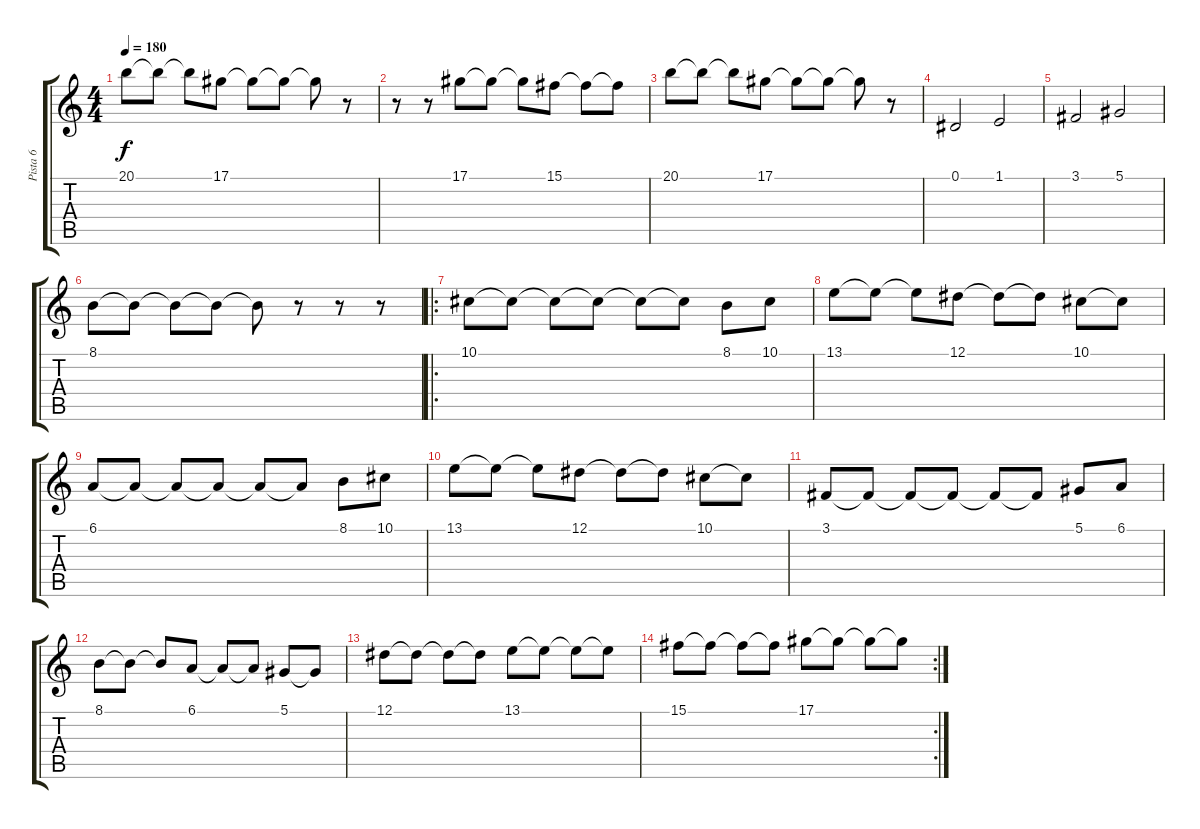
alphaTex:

\track ("Pista 6" "Pista 6") {instrument lead6voice}
\staff {score tabs}
\tuning (Eb4 Bb3 Gb3 Db3 Ab2 Eb2) {hide}
\ts (4 4)
\tempo 180
\clef g2
\ks c
20.1.8{dy f} 20.1{t}.8 20.1{t}.8 17.1.8 17.1{t}.8 17.1{t}.8 17.1{t}.8 r.8 |
r.8 r.8 17.1.8 17.1{t}.8 17.1{t}.8 15.1.8 15.1{t}.8 15.1{t}.8 |
20.1.8 20.1{t}.8 20.1{t}.8 17.1.8 17.1{t}.8 17.1{t}.8 17.1{t}.8 r.8 |
0.1.2 1.1.2 |
3.1.2 5.1.2 |
8.1.8 8.1{t}.8 8.1{t}.8 8.1{t}.8 8.1{t}.8 r.8 r.8 r.8 |
\ro
10.1.8 10.1{t}.8 10.1{t}.8 10.1{t}.8 10.1{t}.8 10.1{t}.8 8.1.8 10.1.8 |
13.1.8 13.1{t}.8 13.1{t}.8 12.1.8 12.1{t}.8 12.1{t}.8 10.1.8 10.1{t}.8 |
6.1.8 6.1{t}.8 6.1{t}.8 6.1{t}.8 6.1{t}.8 6.1{t}.8 8.1.8 10.1.8 |
13.1.8 13.1{t}.8 13.1{t}.8 12.1.8 12.1{t}.8 12.1{t}.8 10.1.8 10.1{t}.8 |
3.1.8 3.1{t}.8 3.1{t}.8 3.1{t}.8 3.1{t}.8 3.1{t}.8 5.1.8 6.1.8 |
8.1.8 8.1{t}.8 8.1{t}.8 6.1.8 6.1{t}.8 6.1{t}.8 5.1.8 5.1{t}.8 |
12.1.8 12.1{t}.8 12.1{t}.8 12.1{t}.8 13.1.8 13.1{t}.8 13.1{t}.8 13.1{t}.8 |
\rc 2
15.1.8 15.1{t}.8 15.1{t}.8 15.1{t}.8 17.1.8 17.1{t}.8 17.1{t}.8 17.1{t}.8
